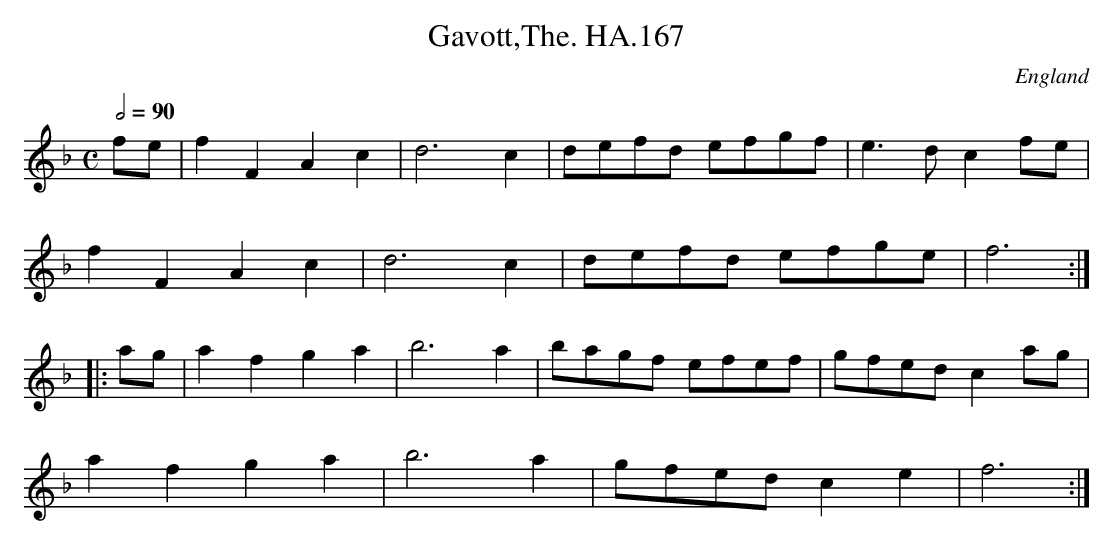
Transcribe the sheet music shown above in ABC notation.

X:1
T:Gavott,The. HA.167
M:C
L:1/8
Q:1/2=90
O:England
K:F major
fe|f2F2A2c2|d6c2|defd efgf|e3d c2fe|!
f2F2A2c2|d6c2|defd efge|f6:|!
|:ag|a2f2g2a2|b6a2|bagf efef|gfed c2 ag|!
a2f2g2a2|b6a2|gfed c2e2|f6:|
